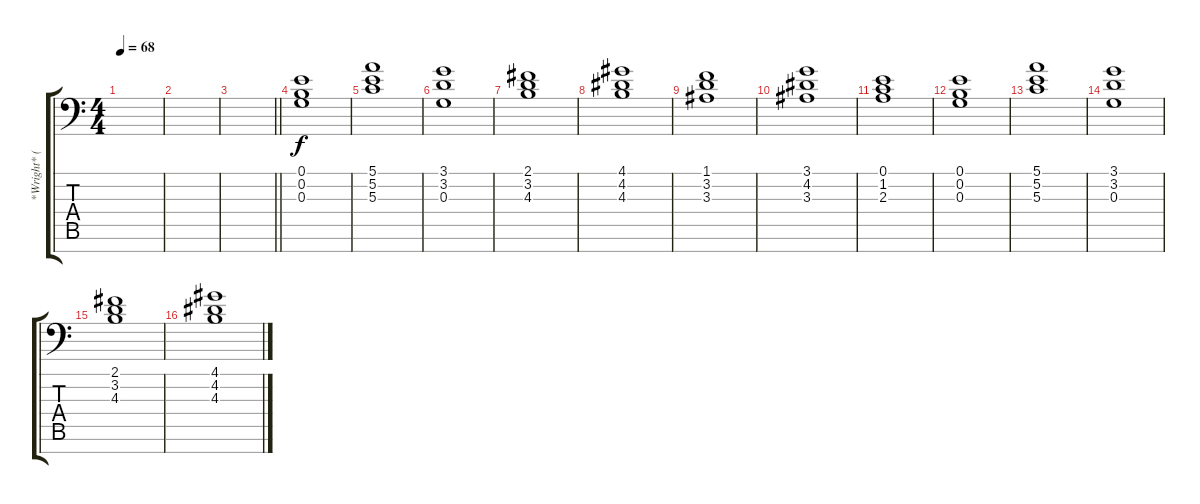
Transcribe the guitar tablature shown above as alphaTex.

\track ("*Wright* (Organ)" "*Wright* (") {instrument drawbarorgan}
\staff {score tabs}
\tuning (E4 B3 G3 D3 A2 E2 E1) {hide}
\ts (4 4)
\tempo 68
\clef f4
\ks c
|
|
\barLineRight lightlight
|
(0.1 0.2 0.3).1 |
(5.1 5.2 5.3).1 |
(3.1 3.2 0.3).1 |
(2.1 3.2 4.3).1 |
(4.1 4.2 4.3).1 |
(1.1 3.2 3.3).1 |
(3.1 4.2 3.3).1 |
(0.1 1.2 2.3).1 |
(0.1 0.2 0.3).1 |
(5.1 5.2 5.3).1 |
(3.1 3.2 0.3).1 |
(2.1 3.2 4.3).1 |
(4.1 4.2 4.3).1
